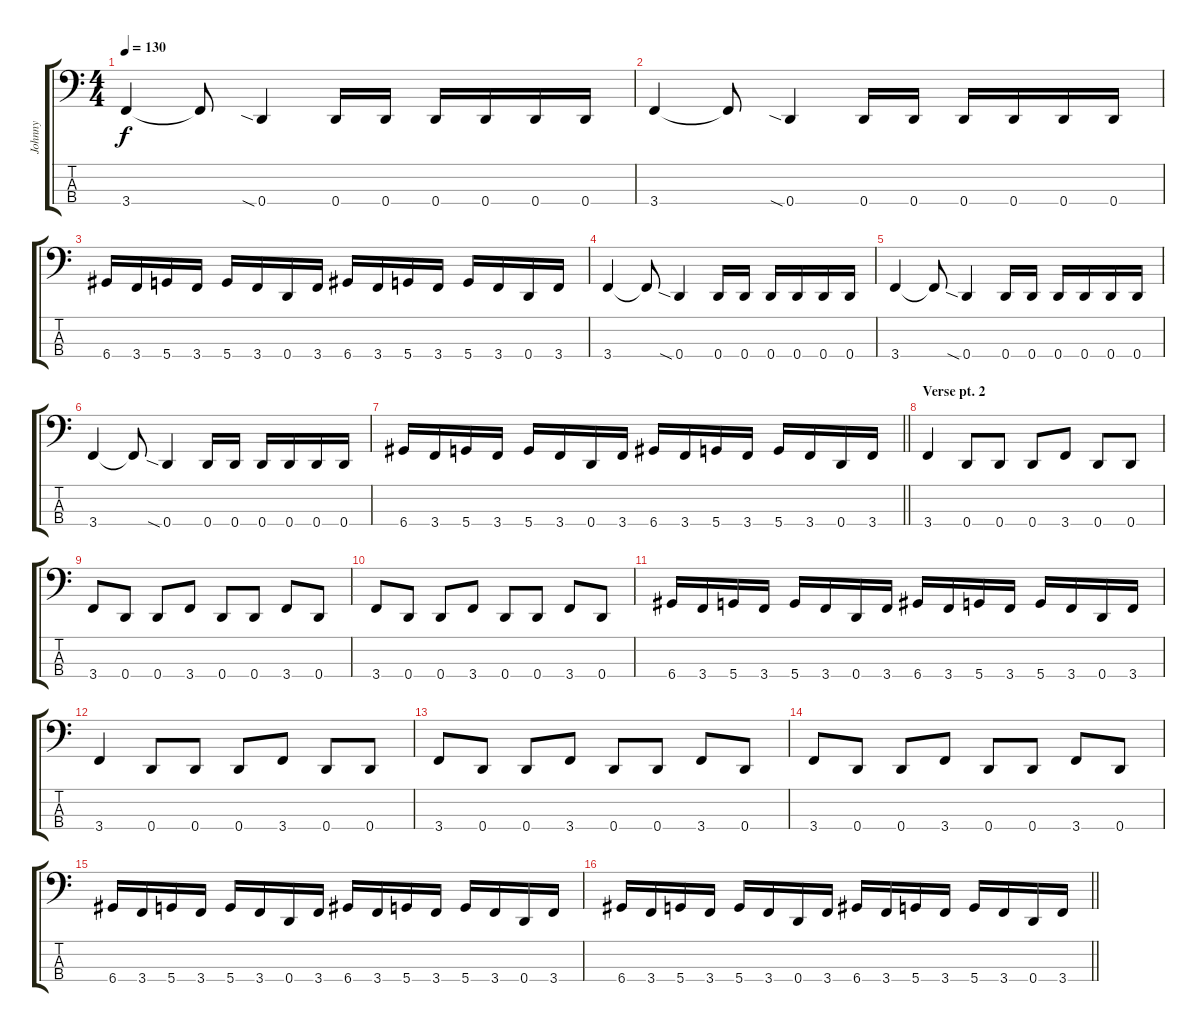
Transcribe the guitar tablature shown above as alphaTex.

\track ("Johnny" "Johnny") {instrument electricbassfinger}
\staff {score tabs}
\tuning (G2 D2 A1 D1) {hide}
\ts (4 4)
\tempo 130
\clef f4
\ks c
3.4.4{dy f} 3.4{t}.8 0.4{sia}.4 0.4.16 0.4.16 0.4.16 0.4.16 0.4.16 0.4.16 |
3.4.4 3.4{t}.8 0.4{sia}.4 0.4.16 0.4.16 0.4.16 0.4.16 0.4.16 0.4.16 |
6.4.16 3.4.16 5.4.16 3.4.16 5.4.16 3.4.16 0.4.16 3.4.16 6.4.16 3.4.16 5.4.16 3.4.16 5.4.16 3.4.16 0.4.16 3.4.16 |
3.4.4 3.4{t}.8 0.4{sia}.4 0.4.16 0.4.16 0.4.16 0.4.16 0.4.16 0.4.16 |
3.4.4 3.4{t}.8 0.4{sia}.4 0.4.16 0.4.16 0.4.16 0.4.16 0.4.16 0.4.16 |
3.4.4 3.4{t}.8 0.4{sia}.4 0.4.16 0.4.16 0.4.16 0.4.16 0.4.16 0.4.16 |
\barLineRight lightlight
6.4.16 3.4.16 5.4.16 3.4.16 5.4.16 3.4.16 0.4.16 3.4.16 6.4.16 3.4.16 5.4.16 3.4.16 5.4.16 3.4.16 0.4.16 3.4.16 |
\section ("" "Verse pt. 2")
3.4.4 0.4.8 0.4.8 0.4.8 3.4.8 0.4.8 0.4.8 |
3.4.8 0.4.8 0.4.8 3.4.8 0.4.8 0.4.8 3.4.8 0.4.8 |
3.4.8 0.4.8 0.4.8 3.4.8 0.4.8 0.4.8 3.4.8 0.4.8 |
6.4.16 3.4.16 5.4.16 3.4.16 5.4.16 3.4.16 0.4.16 3.4.16 6.4.16 3.4.16 5.4.16 3.4.16 5.4.16 3.4.16 0.4.16 3.4.16 |
3.4.4 0.4.8 0.4.8 0.4.8 3.4.8 0.4.8 0.4.8 |
3.4.8 0.4.8 0.4.8 3.4.8 0.4.8 0.4.8 3.4.8 0.4.8 |
3.4.8 0.4.8 0.4.8 3.4.8 0.4.8 0.4.8 3.4.8 0.4.8 |
6.4.16 3.4.16 5.4.16 3.4.16 5.4.16 3.4.16 0.4.16 3.4.16 6.4.16 3.4.16 5.4.16 3.4.16 5.4.16 3.4.16 0.4.16 3.4.16 |
\barLineRight lightlight
6.4.16 3.4.16 5.4.16 3.4.16 5.4.16 3.4.16 0.4.16 3.4.16 6.4.16 3.4.16 5.4.16 3.4.16 5.4.16 3.4.16 0.4.16 3.4.16
